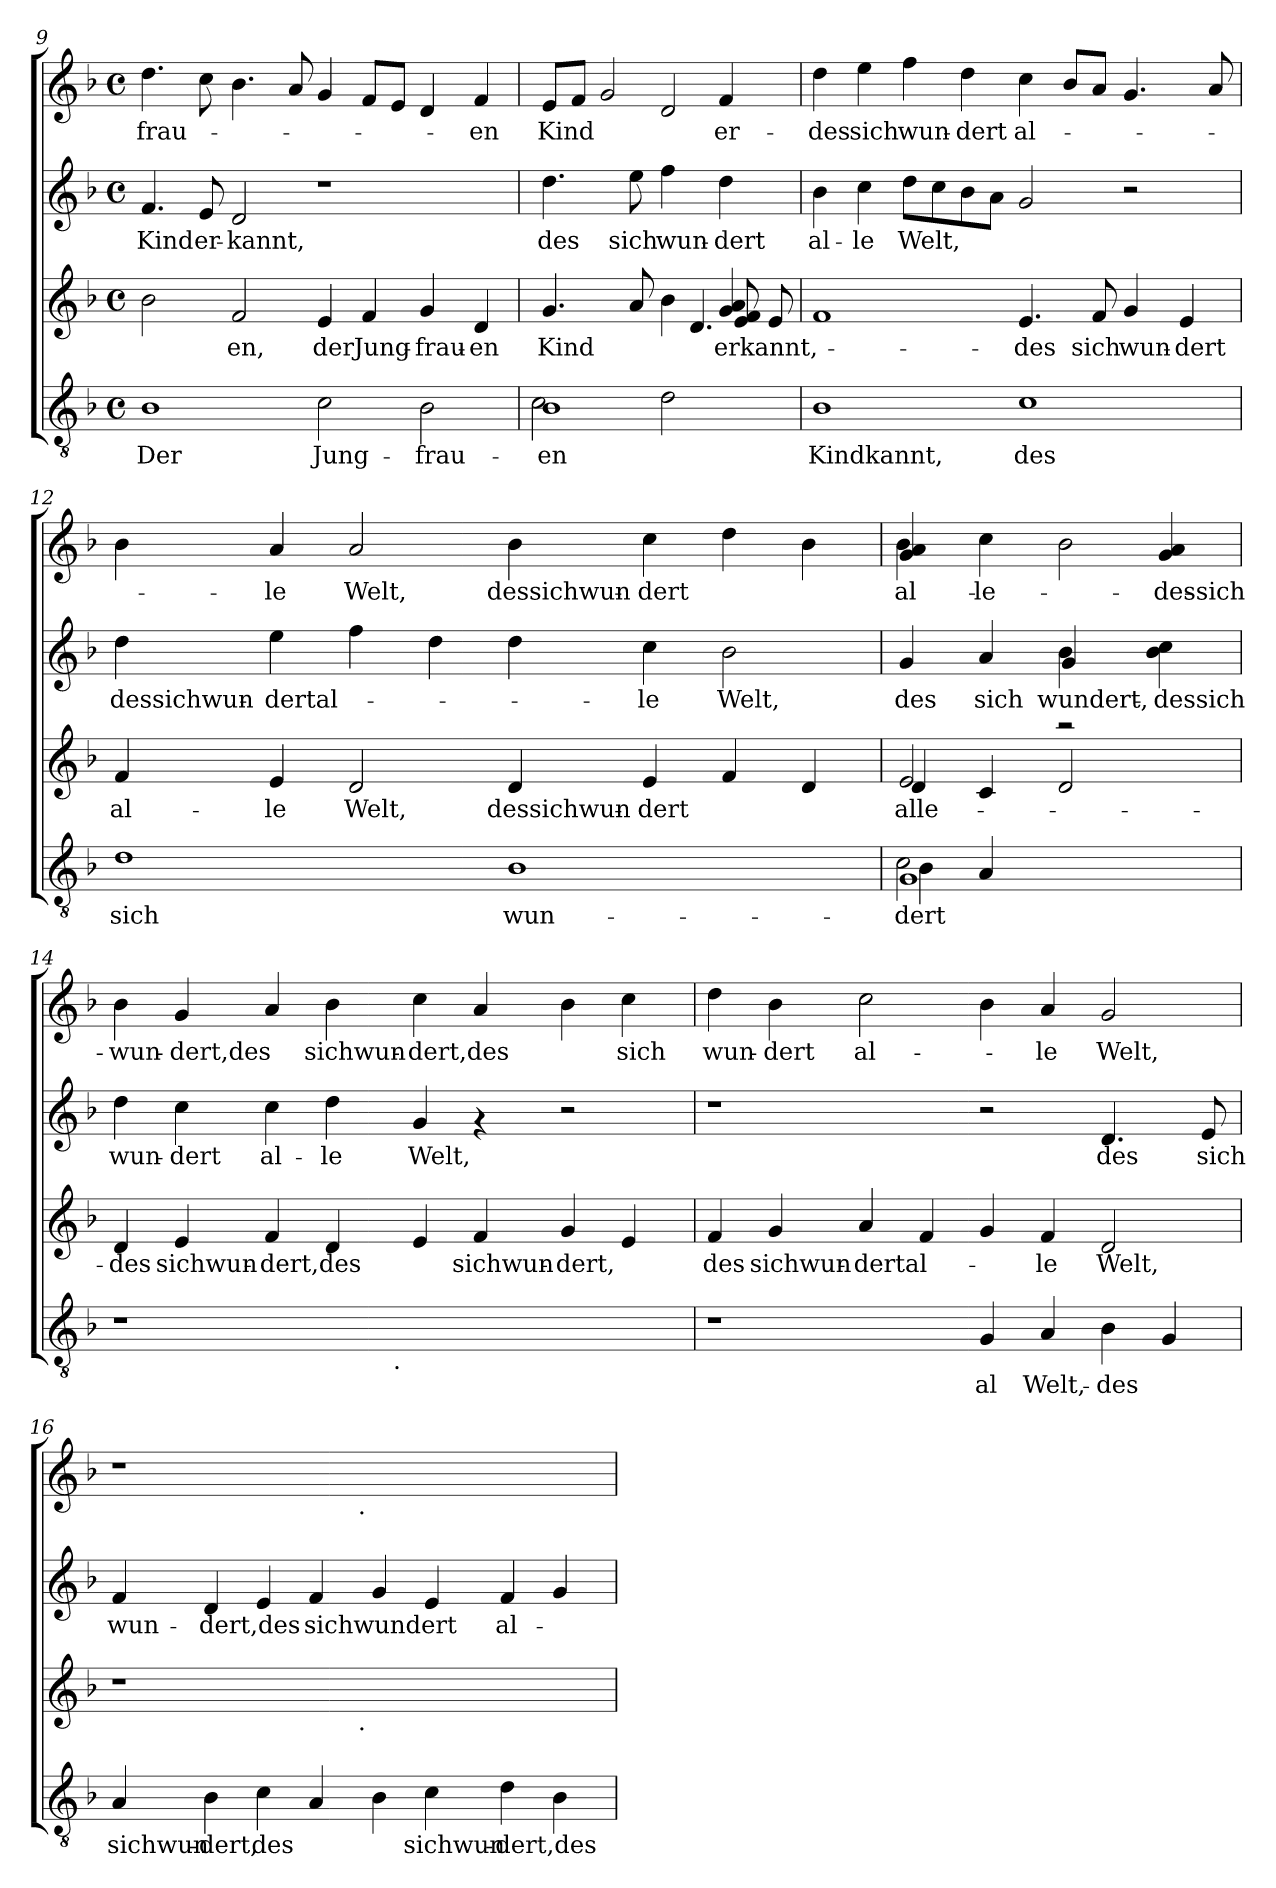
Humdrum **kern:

**kern	**text	**kern	**text	**kern	**text	**kern	**text
*part4	*part4	*part3	*part3	*part2	*part2	*part1	*part1
*staff4	*staff4	*staff3	*staff3	*staff2	*staff2	*staff1	*staff1
!!LO:PB:g=z
*clefGv2	*	*clefG2	*	*clefG2	*	*clefG2	*
*k[b-]	*	*k[b-]	*	*k[b-]	*	*k[b-]	*
*F:	*	*F:	*	*F:	*	*F:	*
*M4/4	*	*M4/4	*	*M4/4	*	*M4/4	*
*met(c)	*	*met(c)	*	*met(c)	*	*met(c)	*
=9	=9	=9	=9	=9	=9	=9	=9
!	!LO:LY:b	!	!	!	!LO:LY:b	!	!LO:LY:b
1B-	Der	2b-\	.	4.f/	Kind	4.dd\	-frau-
!	!	!	!	!	!LO:LY:b	!	!
.	.	.	.	8e/	er-	8cc\	.
!	!	!	!LO:LY:b	!	!LO:LY:b	!	!
.	.	2f/	-en,	2d/	-kannt,	4.b-\	.
.	.	.	.	.	.	8a/	.
!	!LO:LY:b	!	!LO:LY:b	!	!	!	!
2c\	Jung-	4e/	der	1r	.	4g/	.
!	!	!	!LO:LY:b	!	!	!	!
.	.	4f/	Jung-	.	.	8f/L	.
.	.	.	.	.	.	8e/J	.
!	!LO:LY:b	!	!LO:LY:b	!	!	!	!
2B-\	-frau-	4g/	-frau-	.	.	4d/	.
!	!	!	!LO:LY:b	!	!	!	!LO:LY:b
.	.	4d/	-en	.	.	4f/	-en
=10	=10	=10	=10	=10	=10	=10	=10
*^	*	*	*	*	*	*	*
!	!	!LO:LY:b	!	!LO:LY:b	!	!LO:LY:b	!	!LO:LY:b
*	*	*	*^	*	*	*	*^	*
*	*	*	*	*^	*	*	*	*	*	*
1B-	2c\	-en	4.g/	2ryy	2.ryy	Kind	4.dd\	des	8e/L	2ryy	Kind
.	.	.	.	.	.	.	.	.	8f/J	.	.
.	.	.	.	.	.	.	.	.	2g/	.	.
!	!	!	!	!	!	!	!	!LO:LY:b	!	!	!
.	.	.	8a/	.	.	.	8ee\	sich	.	.	.
!	!	!	!	!	!	!	!	!LO:LY:b	!	!	!
.	2d\	.	4b-\	8ryy	.	.	4ff\	wun-	.	2d/	.
.	.	.	.	4.d/	.	.	.	.	.	.	.
!	!	!	!	!	!	!LO:LY:b	!	!LO:LY:b	!	!	!LO:LY:b
.	.	.	4g/ 4a/	.	8e/ 8f/	erkannt,-	4dd\	-dert	4f/	.	er-
.	.	.	.	.	8e/	.	.	.	.	.	.
*v	*v	*	*	*	*	*	*	*	*v	*v	*
=11	=11	=11	=11	=11	=11	=11	=11	=11	=11
!	!LO:LY:b	!	!	!	!	!	!LO:LY:b	!	!LO:LY:b
*	*	*v	*v	*v	*	*	*	*	*
1B-	Kindkannt,	1f	.	4b-\	al-	4dd\	-des
!	!	!	!	!	!LO:LY:b	!	!LO:LY:b
.	.	.	.	4cc\	-le	4ee\	sich
!	!	!	!	!	!LO:LY:b	!	!LO:LY:b
.	.	.	.	8dd\L	Welt,	4ff\	wun-
.	.	.	.	8cc\	.	.	.
!	!	!	!	!	!	!	!LO:LY:b
.	.	.	.	8b-\	.	4dd\	-dert
.	.	.	.	8a\J	.	.	.
!	!LO:LY:b	!	!LO:LY:b	!	!	!	!LO:LY:b
1c	des	4.e/	-des	2g/	.	4cc\	al-
.	.	.	.	.	.	8b-/L	.
!	!	!	!LO:LY:b	!	!	!	!
.	.	8f/	sich	.	.	8a/J	.
!	!	!	!LO:LY:b	!	!	!	!
.	.	4g/	wun-	2r	.	4.g/	.
!	!	!	!LO:LY:b	!	!	!	!
.	.	4e/	-dert	.	.	.	.
.	.	.	.	.	.	8a/	.
=12	=12	=12	=12	=12	=12	=12	=12
!	!LO:LY:b	!	!LO:LY:b	!	!LO:LY:b	!	!
1d	sich	4f/	al-	4dd\	dessichwun-	4b-\	.
!	!	!	!LO:LY:b	!	!LO:LY:b	!	!LO:LY:b
.	.	4e/	-le	4ee\	-dertal-	4a/	-le
!	!	!	!LO:LY:b	!	!	!	!LO:LY:b
.	.	2d/	Welt,	4ff\	.	2a/	Welt,
.	.	.	.	4dd\	.	.	.
!	!LO:LY:b	!	!LO:LY:b	!	!	!	!LO:LY:b
1B-	wun-	4d/	dessichwun-	4dd\	.	4b-\	dessichwun-
!	!	!	!LO:LY:b	!	!LO:LY:b	!	!LO:LY:b
.	.	4e/	-dert	4cc\	-le	4cc\	-dert
!	!	!	!	!	!LO:LY:b	!	!
.	.	4f/	.	2b-\	Welt,	4dd\	.
.	.	4d/	.	.	.	4b-\	.
!!LO:PB:g=z
=13	=13	=13	=13	=13	=13	=13	=13
*^	*	*	*	*	*	*	*
*	*^	*	*	*	*	*	*	*
!	!	!	!LO:LY:b	!	!LO:LY:b	!	!LO:LY:b	!	!LO:LY:b
*	*	*	*	*^	*	*^	*	*^	*
*	*	*	*	*	*	*	*	*	*	*	*^	*
1G	2c\	4B-\	-dert	2e/	4d/	alle-	4g/	2ryy	des	4g/ 4a/	4b-\	2.ryy	al-
!	!	!	!	!	!	!	!	!	!LO:LY:b	!	!	!	!LO:LY:b
.	.	4A/	.	.	4c/	.	4a/	.	sich	2.ryy	4cc\	.	-le
!	!	!	!	!	!	!	!	!	!LO:LY:b	!	!	!	!
.	2ryy	2ryy	.	2raa	2d/	.	4b-\	4g/	wundert,-	.	2b-\	.	.
!	!	!	!	!	!	!	!	!	!LO:LY:b	!	!	!	!LO:LY:b
.	.	.	.	.	.	.	4b-\ 4cc\	4ryy	dessich	.	.	4g/ 4a/	dessich
*v	*v	*v	*	*	*	*	*	*	*	*	*	*	*
*	*	*v	*v	*	*	*	*	*	*	*	*
=14	=14	=14	=14	=14	=14	=14	=14	=14	=14	=14
!	!	!	!LO:LY:b	!	!	!LO:LY:b	!	!	!	!LO:LY:b
*	*	*	*	*v	*v	*	*	*	*	*
*^	*	*	*	*	*	*v	*v	*v	*
1r	2ryy	.	4d/	-des	4dd\	-wun-	4b-\	wun-
!	!	!	!	!LO:LY:b	!	!LO:LY:b	!	!LO:LY:b
.	.	.	4e/	sichwun-	4cc\	-dert	4g/	-dert,des
!	!	!	!	!LO:LY:b	!	!LO:LY:b	!	!
.	4...ryy	.	4f/	-dert,des	4cc\	al-	4a/	.
!	!	!	!	!	!	!LO:LY:b	!	!LO:LY:b
.	.	.	4d/	.	4dd\	-le	4b-\	sichwun-
!	!LO:TX:b:t=.	!	!	!	!	!	!	!
.	1ryy	.	.	.	.	.	.	.
!	!	!	!	!	!	!LO:LY:b	!	!LO:LY:b
1ryy	.	.	4e/	.	4g/	Welt,	4cc\	-dert,des
!	!	!	!	!LO:LY:b	!	!	!	!
.	.	.	4f/	sichwun-	4rf	.	4a/	.
!	!	!	!	!LO:LY:b	!	!	!	!
.	.	.	4g/	-dert,	2r	.	4b-\	.
!	!	!	!	!	!	!	!	!LO:LY:b
.	.	.	4e/	.	.	.	4cc\	sich
.	32ryy	.	.	.	.	.	.	.
=15	=15	=15	=15	=15	=15	=15	=15	=15
!	!	!	!	!LO:LY:b	!	!	!	!LO:LY:b
*v	*v	*	*	*	*	*	*	*
1r	.	4f/	des	1r	.	4dd\	wun-
!	!	!	!LO:LY:b	!	!	!	!LO:LY:b
.	.	4g/	sichwun-	.	.	4b-\	-dert
!	!	!	!LO:LY:b	!	!	!	!LO:LY:b
.	.	4a/	-dertal-	.	.	2cc\	al-
.	.	4f/	.	.	.	.	.
!	!LO:LY:b	!	!	!	!	!	!
4G/	al	4g/	.	2r	.	4b-\	.
!	!LO:LY:b	!	!LO:LY:b	!	!	!	!LO:LY:b
4A/	Welt,-	4f/	-le	.	.	4a/	-le
!	!LO:LY:b	!	!LO:LY:b	!	!LO:LY:b	!	!LO:LY:b
4B-\	-des	2d/	Welt,	4.d/	des	2g/	Welt,
4G/	.	.	.	.	.	.	.
!	!	!	!	!	!LO:LY:b	!	!
.	.	.	.	8e/	sich	.	.
=16	=16	=16	=16	=16	=16	=16	=16
!	!LO:LY:b	!	!	!	!LO:LY:b	!	!
*	*	*^	*	*	*	*^	*
4A/	sichwun-	1r	2ryy	.	4f/	wun-	1r	2ryy	.
!	!LO:LY:b	!	!	!	!	!LO:LY:b	!	!	!
4B-\	-dert,	.	.	.	4d/	-dert,des	.	.	.
!	!LO:LY:b	!	!	!	!	!	!	!	!
4c\	des	.	4...ryy	.	4e/	.	.	4...ryy	.
!	!	!	!	!	!	!LO:LY:b	!	!	!
4A/	.	.	.	.	4f/	sichwundert	.	.	.
!	!	!	!	!	!	!	!	!LO:TX:b:t=.	!
!	!	!	!LO:TX:b:t=.	!	!	!	!	!	!
.	.	.	1ryy	.	.	.	.	1ryy	.
4B-\	.	1ryy	.	.	4g/	.	1ryy	.	.
!	!LO:LY:b	!	!	!	!	!	!	!	!
4c\	sichwun-	.	.	.	4e/	.	.	.	.
!	!LO:LY:b	!	!	!	!	!LO:LY:b	!	!	!
4d\	-dert,des	.	.	.	4f/	al-	.	.	.
4B-\	.	.	.	.	4g/	.	.	.	.
.	.	.	32ryy	.	.	.	.	32ryy	.
*	*	*v	*v	*	*	*	*v	*v	*
=	=	=	=	=	=	=	=
*-	*-	*-	*-	*-	*-	*-	*-
